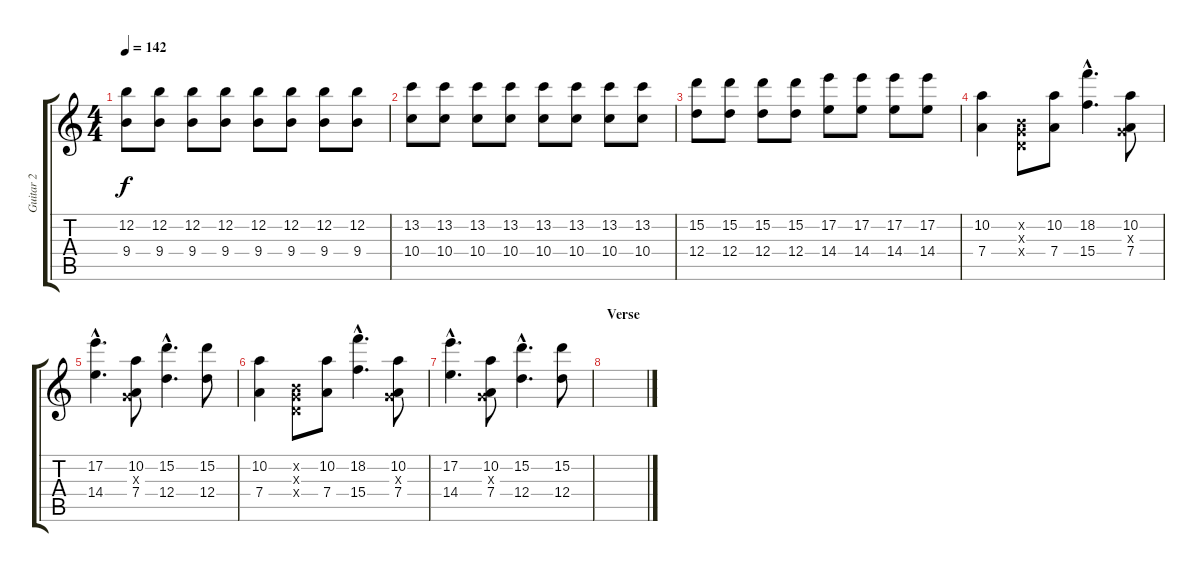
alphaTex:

\track ("Guitar 2" "Guitar 2") {instrument overdrivenguitar}
\staff {score tabs}
\tuning (E4 B3 G3 D3 A2 E2) {hide}
\ts (4 4)
\tempo 142
\clef g2
\ks c
(12.2 9.4).8{dy f} (12.2 9.4).8 (12.2 9.4).8 (12.2 9.4).8 (12.2 9.4).8 (12.2 9.4).8 (12.2 9.4).8 (12.2 9.4).8 |
(13.2 10.4).8 (13.2 10.4).8 (13.2 10.4).8 (13.2 10.4).8 (13.2 10.4).8 (13.2 10.4).8 (13.2 10.4).8 (13.2 10.4).8 |
(15.2 12.4).8 (15.2 12.4).8 (15.2 12.4).8 (15.2 12.4).8 (17.2 14.4).8 (17.2 14.4).8 (17.2 14.4).8 (17.2 14.4).8 |
(10.2 7.4).4 (0.2{x} 0.3{x} 0.4{x}).8 (10.2 7.4).8 (18.2{hac} 15.4{hac}).4{d} (10.2 0.3{x} 7.4).8 |
(17.2{hac} 14.4{hac}).4{d} (10.2 0.3{x} 7.4).8 (15.2{hac} 12.4{hac}).4{d} (15.2 12.4).8 |
(10.2 7.4).4 (0.2{x} 0.3{x} 0.4{x}).8 (10.2 7.4).8 (18.2{hac} 15.4{hac}).4{d} (10.2 0.3{x} 7.4).8 |
(17.2{hac} 14.4{hac}).4{d} (10.2 0.3{x} 7.4).8 (15.2{hac} 12.4{hac}).4{d} (15.2 12.4).8 |
\section ("" "Verse")
